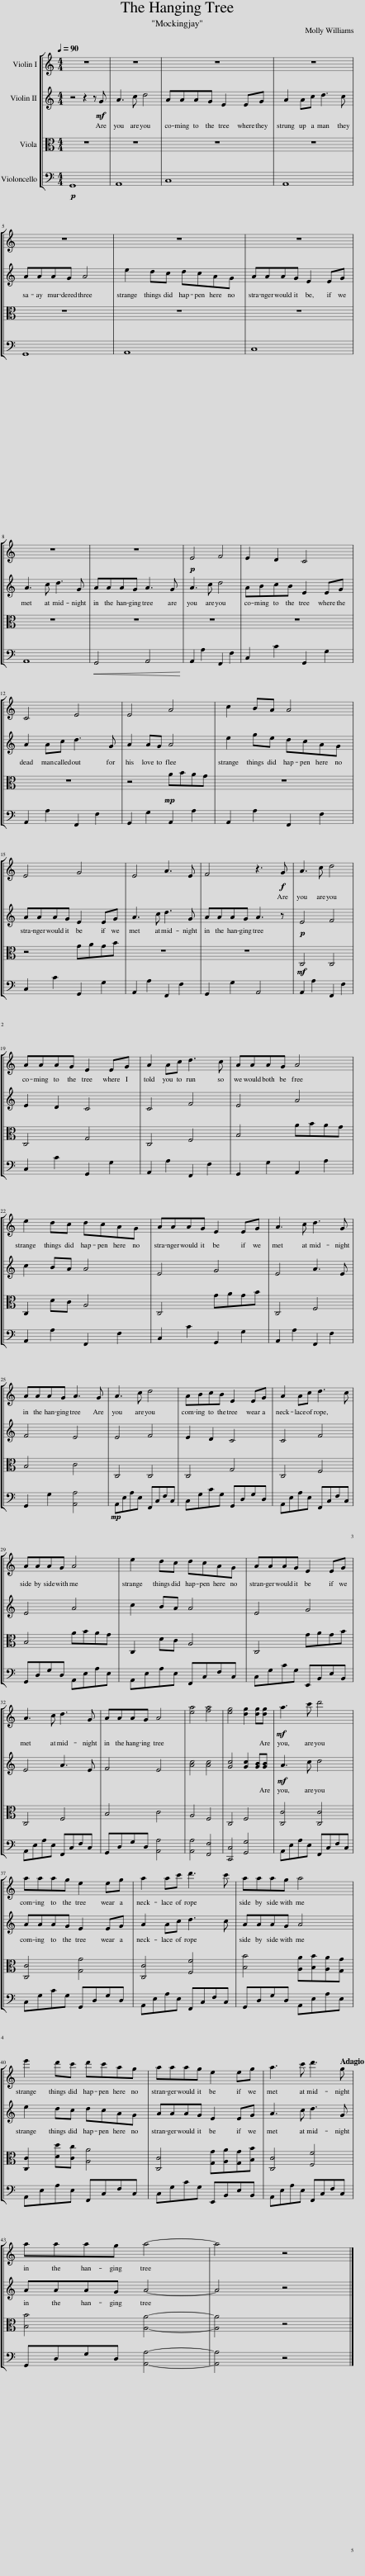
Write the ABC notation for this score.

X:1
%%score [ 1 2 3 4 ]
L:1/8
Q:1/4=90
M:4/4
I:linebreak $
K:C
V:1 treble
V:2 treble
V:3 alto
V:4 bass
V:1
 z8 | z8 | z8 | z8 |$ z8 | %5
 z8 | z8 |$ z8 | z8 |!p! E4 F4 | %10
 E2 D2 C4 |$ C4 E4 | E4 A4 | c2 BA A4 |$ E4 G4 | %15
 E4 A3 E | F4 z3!f! G | A3 c d4 |$ AAAG E2 EG | A2 Ac d3 c | %20
 AAAG A4 |$ e2 dc dcAG | AAAG E2 EG | A3 c d3 G |$ AAAG A3 G | %25
 A3 c d4 | ABcB E2 EG | A2 Ac d3 c |$ AAAG A4 | e2 dc dcAG | %30
 AAAG E2 EG |$ A3 c d3 G | AAAG A4 | [ea]4 [fa]4 | [eg]4 [dg]2 [dg][dg] | %35
!mf! a3 c' d'4 |$ aaag e2 eg | a2 ac' d'3 c' | aaag a4 |$ e'2 d'c' d'c'ag | %40
 aaag e2 eg | a3 c' d'3[Q:1/4=71] g |$ aaag a4- | a4 z4 |] %44
V:2
 z4 z2 z!mf! G | A3 c d4 | AAAG E2 EG | A2 Ac d3 c |$ AAAG A4 | %5
 e2 dc dcAG | AAAG E2 EG |$ A3 c d3 G | AAAG A3 G | A3 c d4 | %10
 ABcB E2 EG |$ A2 Ac d3 G | A2 AG A4 | e2 ge dcAG |$ AAAG E2 EG | %15
 A3 c d3 G | AAAG A3 z |!p! E4 F4 |$ E2 D2 C4 | C4 F4 | %20
 E4 A4 |$ c2 BA A4 | E4 G4 | E4 A3 E |$ F4 E4 | %25
 E4 F4 | E2 D2 C4 | C4 F4 |$ E4 A4 | c2 BA A4 | %30
 E4 G4 |$ E4 A3 E | F4 E4 | [Ac]4 [Ac]4 | [Gc]4 [Gc]2 [GB][GB] | %35
!mf! A3 c d4 |$ AAAG E2 EG | A2 Ac d3 c | AAAG A4 |$ e2 dc dcAG | %40
 AAAG E2 EG | A3 c d3 G |$ AAAG A4- | A4 z4 |] %44
V:3
 z8 | z8 | z8 | z8 |$ z8 | %5
 z8 | z8 |$ z8 | z8 | z8 | %10
 z8 |$ z8 | z4!mp! ABAG | z8 |$ z4 GAGB | %15
 z8 | z8 |!mf! C,4 C,4 |$ C,4 G,4 | C,4 F,4 | %20
 B,4 ABAG |$ C,2 DC A,4 | C,4 GAGB | C,4 F,4 |$ B,4 C4 | %25
 C,4 C,4 | C,4 G,4 | C,4 F,4 |$ B,4 ABAG | C,2 DC A,4 | %30
 C,4 GAGB |$ C,4 F,4 | B,4 C4 | A,4 F,4 | C,4 F,4 | %35
 [C,C]4 [C,C]4 |$ [C,C]4 [G,G]4 | [C,C]4 [F,F]4 | [B,B]4 [A,A][B,B][A,A][G,G] |$ [C,C]2 [Dd][Cc] [A,A]4 | %40
 [C,C]4 [G,G][A,A][G,G][B,B] | [C,C]4 [F,F]4 |$ [B,B]4 [A,A]4- | [A,A]4 z4 |] %44
V:4
!p! G,,8 | A,,8 | C,8 | A,,8 |$ G,,8 | %5
 A,,8 | C,8 |$ A,,8 |!<(! G,,4 A,,4!<)! | A,,2 A,2 F,,2 F,2 | %10
 C,2 C2 G,,2 G,2 |$ A,,2 A,2 F,,2 F,2 | G,,2 G,2 A,,2 A,2 | A,,2 A,2 F,,2 F,2 |$ C,2 C2 G,,2 G,2 | %15
 A,,2 A,2 F,,2 F,2 | G,,2 G,2 A,,4 | A,,2 A,2 F,,2 F,2 |$ C,2 C2 G,,2 G,2 | A,,2 A,2 F,,2 F,2 | %20
 G,,2 G,2 A,,2 A,2 |$ A,,2 A,2 F,,2 F,2 | C,2 C2 G,,2 G,2 | A,,2 A,2 F,,2 F,2 |$ G,,2 G,2 [A,,A,]4 | %25
!mp! A,,E,A,E, F,,C,F,C, | C,G,CG, G,,D,G,D, | A,,E,A,E, F,,C,F,C, |$ G,,D,G,D, A,,E,A,E, | A,,E,A,E, F,,C,F,C, | %30
 C,G,CG, E,,B,,E,B,, |$ A,,E,A,E, F,,C,F,C, | G,,D,G,D, [A,,A,]4 | [A,,A,]4 [F,,F,]4 | [C,,C,]4 [G,,G,]4 | %35
 A,,E,A,E, F,,C,F,C, |$ C,G,CG, G,,D,G,D, | A,,E,A,E, F,,C,F,C, | G,,D,G,D, A,,E,A,E, |$ A,,E,A,E, F,,C,F,C, | %40
 C,G,CG, E,,B,,E,B,, | A,,E,A,E, F,,C,F,C, |$ G,,D,G,D, [A,,A,]4- | [A,,A,]4 z4 |] %44
